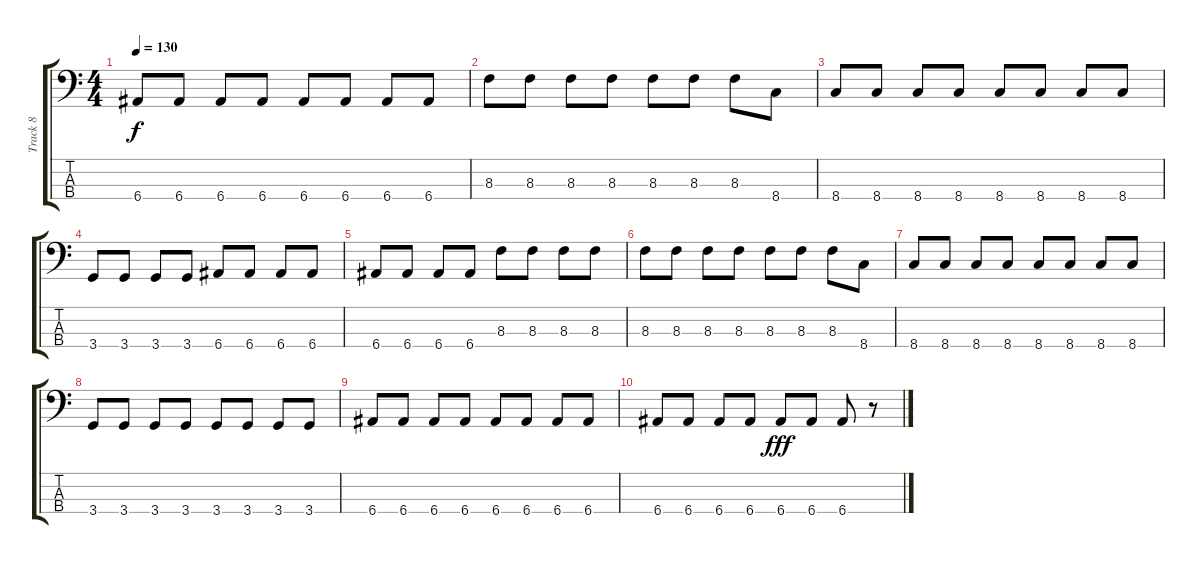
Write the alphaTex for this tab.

\track ("Track 8" "Track 8") {instrument electricbassfinger}
\staff {score tabs}
\tuning (G2 D2 A1 E1) {hide}
\ts (4 4)
\tempo 130
\clef f4
\ks c
6.4.8{dy f} 6.4.8 6.4.8 6.4.8 6.4.8 6.4.8 6.4.8 6.4.8 |
8.3.8 8.3.8 8.3.8 8.3.8 8.3.8 8.3.8 8.3.8 8.4.8 |
8.4.8 8.4.8 8.4.8 8.4.8 8.4.8 8.4.8 8.4.8 8.4.8 |
3.4.8 3.4.8 3.4.8 3.4.8 6.4.8 6.4.8 6.4.8 6.4.8 |
6.4.8 6.4.8 6.4.8 6.4.8 8.3.8 8.3.8 8.3.8 8.3.8 |
8.3.8 8.3.8 8.3.8 8.3.8 8.3.8 8.3.8 8.3.8 8.4.8 |
8.4.8 8.4.8 8.4.8 8.4.8 8.4.8 8.4.8 8.4.8 8.4.8 |
3.4.8 3.4.8 3.4.8 3.4.8 3.4.8 3.4.8 3.4.8 3.4.8 |
6.4.8 6.4.8 6.4.8 6.4.8 6.4.8 6.4.8 6.4.8 6.4.8 |
6.4.8 6.4.8 6.4.8 6.4.8 6.4.8{dy fff} 6.4.8 6.4.8 r.8
